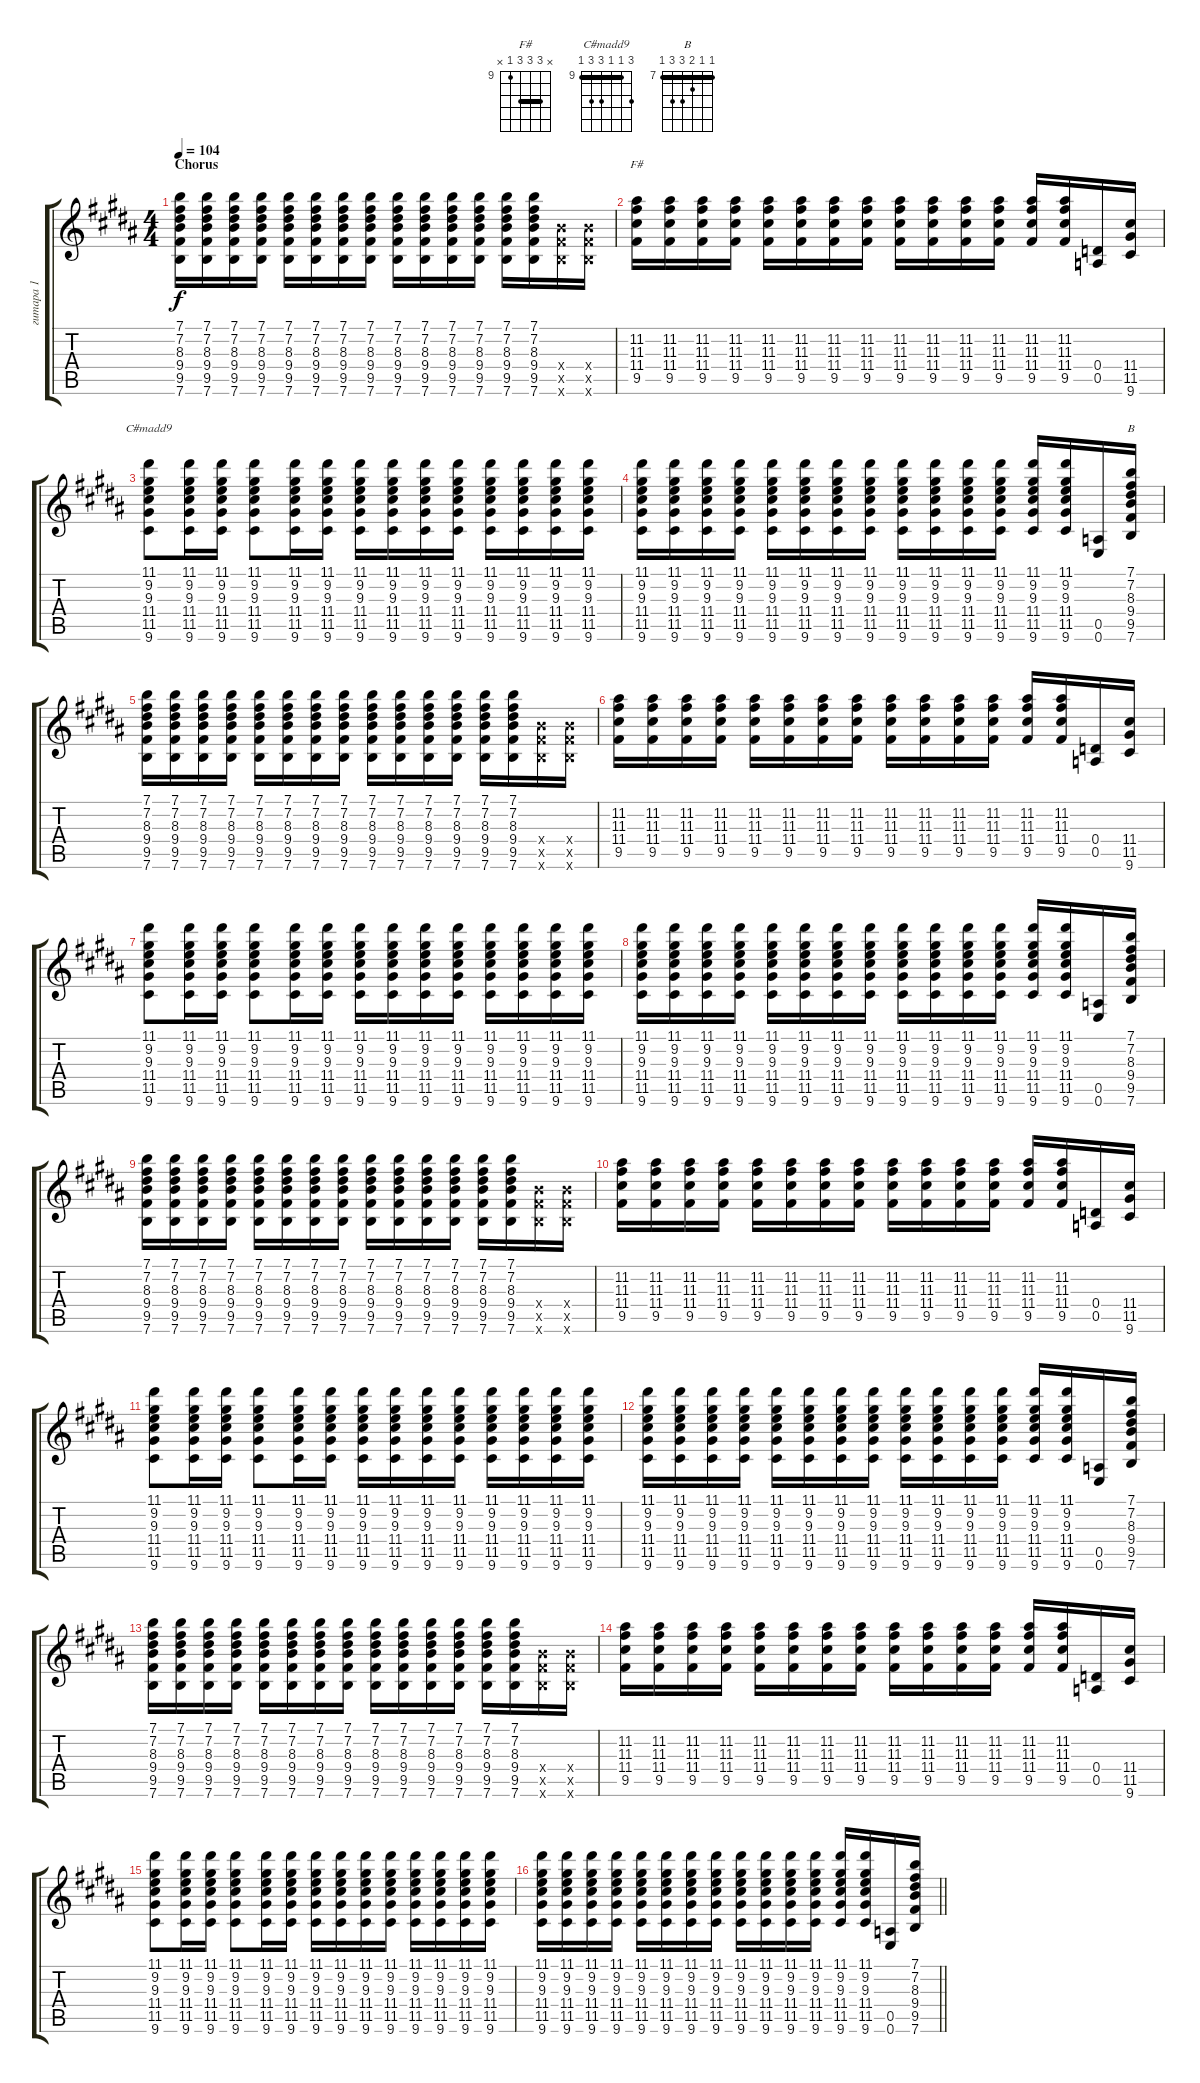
\track ("гитара 1" "гитара 1") {instrument electricguitarclean}
\staff {score tabs}
\tuning (E4 B3 G3 D3 A2 E2) {hide}
\chord ("F#" x 11 11 11 9 x) {firstfret 9 barre 11}
\chord ("C#madd9" 11 9 9 11 11 9) {firstfret 9 barre 9}
\chord ("B" 7 7 8 9 9 7) {firstfret 7 barre 7}
\ts (4 4)
\section ("" "Chorus")
\tempo 104
\clef g2
\ks b
(7.1 7.2 8.3 9.4 9.5 7.6).16{dy f} (7.1 7.2 8.3 9.4 9.5 7.6).16 (7.1 7.2 8.3 9.4 9.5 7.6).16 (7.1 7.2 8.3 9.4 9.5 7.6).16 (7.1 7.2 8.3 9.4 9.5 7.6).16 (7.1 7.2 8.3 9.4 9.5 7.6).16 (7.1 7.2 8.3 9.4 9.5 7.6).16 (7.1 7.2 8.3 9.4 9.5 7.6).16 (7.1 7.2 8.3 9.4 9.5 7.6).16 (7.1 7.2 8.3 9.4 9.5 7.6).16 (7.1 7.2 8.3 9.4 9.5 7.6).16 (7.1 7.2 8.3 9.4 9.5 7.6).16 (7.1 7.2 8.3 9.4 9.5 7.6).16 (7.1 7.2 8.3 9.4 9.5 7.6).16 (9.4{x} 9.5{x} 7.6{x}).16 (9.4{x} 9.5{x} 7.6{x}).16 |
(11.2 11.3 11.4 9.5).16{ch "F#"} (11.2 11.3 11.4 9.5).16 (11.2 11.3 11.4 9.5).16 (11.2 11.3 11.4 9.5).16 (11.2 11.3 11.4 9.5).16 (11.2 11.3 11.4 9.5).16 (11.2 11.3 11.4 9.5).16 (11.2 11.3 11.4 9.5).16 (11.2 11.3 11.4 9.5).16 (11.2 11.3 11.4 9.5).16 (11.2 11.3 11.4 9.5).16 (11.2 11.3 11.4 9.5).16 (11.2 11.3 11.4 9.5).16 (11.2 11.3 11.4 9.5).16 (0.4 0.5).16 (11.4 11.5 9.6).16 |
(11.1 9.2 9.3 11.4 11.5 9.6).8{ch "C#madd9"} (11.1 9.2 9.3 11.4 11.5 9.6).16 (11.1 9.2 9.3 11.4 11.5 9.6).16 (11.1 9.2 9.3 11.4 11.5 9.6).8 (11.1 9.2 9.3 11.4 11.5 9.6).16 (11.1 9.2 9.3 11.4 11.5 9.6).16 (11.1 9.2 9.3 11.4 11.5 9.6).16 (11.1 9.2 9.3 11.4 11.5 9.6).16 (11.1 9.2 9.3 11.4 11.5 9.6).16 (11.1 9.2 9.3 11.4 11.5 9.6).16 (11.1 9.2 9.3 11.4 11.5 9.6).16 (11.1 9.2 9.3 11.4 11.5 9.6).16 (11.1 9.2 9.3 11.4 11.5 9.6).16 (11.1 9.2 9.3 11.4 11.5 9.6).16 |
(11.1 9.2 9.3 11.4 11.5 9.6).16 (11.1 9.2 9.3 11.4 11.5 9.6).16 (11.1 9.2 9.3 11.4 11.5 9.6).16 (11.1 9.2 9.3 11.4 11.5 9.6).16 (11.1 9.2 9.3 11.4 11.5 9.6).16 (11.1 9.2 9.3 11.4 11.5 9.6).16 (11.1 9.2 9.3 11.4 11.5 9.6).16 (11.1 9.2 9.3 11.4 11.5 9.6).16 (11.1 9.2 9.3 11.4 11.5 9.6).16 (11.1 9.2 9.3 11.4 11.5 9.6).16 (11.1 9.2 9.3 11.4 11.5 9.6).16 (11.1 9.2 9.3 11.4 11.5 9.6).16 (11.1 9.2 9.3 11.4 11.5 9.6).16 (11.1 9.2 9.3 11.4 11.5 9.6).16 (0.5 0.6).16 (7.1 7.2 8.3 9.4 9.5 7.6).16{ch "B"} |
(7.1 7.2 8.3 9.4 9.5 7.6).16 (7.1 7.2 8.3 9.4 9.5 7.6).16 (7.1 7.2 8.3 9.4 9.5 7.6).16 (7.1 7.2 8.3 9.4 9.5 7.6).16 (7.1 7.2 8.3 9.4 9.5 7.6).16 (7.1 7.2 8.3 9.4 9.5 7.6).16 (7.1 7.2 8.3 9.4 9.5 7.6).16 (7.1 7.2 8.3 9.4 9.5 7.6).16 (7.1 7.2 8.3 9.4 9.5 7.6).16 (7.1 7.2 8.3 9.4 9.5 7.6).16 (7.1 7.2 8.3 9.4 9.5 7.6).16 (7.1 7.2 8.3 9.4 9.5 7.6).16 (7.1 7.2 8.3 9.4 9.5 7.6).16 (7.1 7.2 8.3 9.4 9.5 7.6).16 (9.4{x} 9.5{x} 7.6{x}).16 (9.4{x} 9.5{x} 7.6{x}).16 |
(11.2 11.3 11.4 9.5).16 (11.2 11.3 11.4 9.5).16 (11.2 11.3 11.4 9.5).16 (11.2 11.3 11.4 9.5).16 (11.2 11.3 11.4 9.5).16 (11.2 11.3 11.4 9.5).16 (11.2 11.3 11.4 9.5).16 (11.2 11.3 11.4 9.5).16 (11.2 11.3 11.4 9.5).16 (11.2 11.3 11.4 9.5).16 (11.2 11.3 11.4 9.5).16 (11.2 11.3 11.4 9.5).16 (11.2 11.3 11.4 9.5).16 (11.2 11.3 11.4 9.5).16 (0.4 0.5).16 (11.4 11.5 9.6).16 |
(11.1 9.2 9.3 11.4 11.5 9.6).8 (11.1 9.2 9.3 11.4 11.5 9.6).16 (11.1 9.2 9.3 11.4 11.5 9.6).16 (11.1 9.2 9.3 11.4 11.5 9.6).8 (11.1 9.2 9.3 11.4 11.5 9.6).16 (11.1 9.2 9.3 11.4 11.5 9.6).16 (11.1 9.2 9.3 11.4 11.5 9.6).16 (11.1 9.2 9.3 11.4 11.5 9.6).16 (11.1 9.2 9.3 11.4 11.5 9.6).16 (11.1 9.2 9.3 11.4 11.5 9.6).16 (11.1 9.2 9.3 11.4 11.5 9.6).16 (11.1 9.2 9.3 11.4 11.5 9.6).16 (11.1 9.2 9.3 11.4 11.5 9.6).16 (11.1 9.2 9.3 11.4 11.5 9.6).16 |
(11.1 9.2 9.3 11.4 11.5 9.6).16 (11.1 9.2 9.3 11.4 11.5 9.6).16 (11.1 9.2 9.3 11.4 11.5 9.6).16 (11.1 9.2 9.3 11.4 11.5 9.6).16 (11.1 9.2 9.3 11.4 11.5 9.6).16 (11.1 9.2 9.3 11.4 11.5 9.6).16 (11.1 9.2 9.3 11.4 11.5 9.6).16 (11.1 9.2 9.3 11.4 11.5 9.6).16 (11.1 9.2 9.3 11.4 11.5 9.6).16 (11.1 9.2 9.3 11.4 11.5 9.6).16 (11.1 9.2 9.3 11.4 11.5 9.6).16 (11.1 9.2 9.3 11.4 11.5 9.6).16 (11.1 9.2 9.3 11.4 11.5 9.6).16 (11.1 9.2 9.3 11.4 11.5 9.6).16 (0.5 0.6).16 (7.1 7.2 8.3 9.4 9.5 7.6).16 |
(7.1 7.2 8.3 9.4 9.5 7.6).16 (7.1 7.2 8.3 9.4 9.5 7.6).16 (7.1 7.2 8.3 9.4 9.5 7.6).16 (7.1 7.2 8.3 9.4 9.5 7.6).16 (7.1 7.2 8.3 9.4 9.5 7.6).16 (7.1 7.2 8.3 9.4 9.5 7.6).16 (7.1 7.2 8.3 9.4 9.5 7.6).16 (7.1 7.2 8.3 9.4 9.5 7.6).16 (7.1 7.2 8.3 9.4 9.5 7.6).16 (7.1 7.2 8.3 9.4 9.5 7.6).16 (7.1 7.2 8.3 9.4 9.5 7.6).16 (7.1 7.2 8.3 9.4 9.5 7.6).16 (7.1 7.2 8.3 9.4 9.5 7.6).16 (7.1 7.2 8.3 9.4 9.5 7.6).16 (9.4{x} 9.5{x} 7.6{x}).16 (9.4{x} 9.5{x} 7.6{x}).16 |
(11.2 11.3 11.4 9.5).16 (11.2 11.3 11.4 9.5).16 (11.2 11.3 11.4 9.5).16 (11.2 11.3 11.4 9.5).16 (11.2 11.3 11.4 9.5).16 (11.2 11.3 11.4 9.5).16 (11.2 11.3 11.4 9.5).16 (11.2 11.3 11.4 9.5).16 (11.2 11.3 11.4 9.5).16 (11.2 11.3 11.4 9.5).16 (11.2 11.3 11.4 9.5).16 (11.2 11.3 11.4 9.5).16 (11.2 11.3 11.4 9.5).16 (11.2 11.3 11.4 9.5).16 (0.4 0.5).16 (11.4 11.5 9.6).16 |
(11.1 9.2 9.3 11.4 11.5 9.6).8 (11.1 9.2 9.3 11.4 11.5 9.6).16 (11.1 9.2 9.3 11.4 11.5 9.6).16 (11.1 9.2 9.3 11.4 11.5 9.6).8 (11.1 9.2 9.3 11.4 11.5 9.6).16 (11.1 9.2 9.3 11.4 11.5 9.6).16 (11.1 9.2 9.3 11.4 11.5 9.6).16 (11.1 9.2 9.3 11.4 11.5 9.6).16 (11.1 9.2 9.3 11.4 11.5 9.6).16 (11.1 9.2 9.3 11.4 11.5 9.6).16 (11.1 9.2 9.3 11.4 11.5 9.6).16 (11.1 9.2 9.3 11.4 11.5 9.6).16 (11.1 9.2 9.3 11.4 11.5 9.6).16 (11.1 9.2 9.3 11.4 11.5 9.6).16 |
(11.1 9.2 9.3 11.4 11.5 9.6).16 (11.1 9.2 9.3 11.4 11.5 9.6).16 (11.1 9.2 9.3 11.4 11.5 9.6).16 (11.1 9.2 9.3 11.4 11.5 9.6).16 (11.1 9.2 9.3 11.4 11.5 9.6).16 (11.1 9.2 9.3 11.4 11.5 9.6).16 (11.1 9.2 9.3 11.4 11.5 9.6).16 (11.1 9.2 9.3 11.4 11.5 9.6).16 (11.1 9.2 9.3 11.4 11.5 9.6).16 (11.1 9.2 9.3 11.4 11.5 9.6).16 (11.1 9.2 9.3 11.4 11.5 9.6).16 (11.1 9.2 9.3 11.4 11.5 9.6).16 (11.1 9.2 9.3 11.4 11.5 9.6).16 (11.1 9.2 9.3 11.4 11.5 9.6).16 (0.5 0.6).16 (7.1 7.2 8.3 9.4 9.5 7.6).16 |
(7.1 7.2 8.3 9.4 9.5 7.6).16 (7.1 7.2 8.3 9.4 9.5 7.6).16 (7.1 7.2 8.3 9.4 9.5 7.6).16 (7.1 7.2 8.3 9.4 9.5 7.6).16 (7.1 7.2 8.3 9.4 9.5 7.6).16 (7.1 7.2 8.3 9.4 9.5 7.6).16 (7.1 7.2 8.3 9.4 9.5 7.6).16 (7.1 7.2 8.3 9.4 9.5 7.6).16 (7.1 7.2 8.3 9.4 9.5 7.6).16 (7.1 7.2 8.3 9.4 9.5 7.6).16 (7.1 7.2 8.3 9.4 9.5 7.6).16 (7.1 7.2 8.3 9.4 9.5 7.6).16 (7.1 7.2 8.3 9.4 9.5 7.6).16 (7.1 7.2 8.3 9.4 9.5 7.6).16 (9.4{x} 9.5{x} 7.6{x}).16 (9.4{x} 9.5{x} 7.6{x}).16 |
(11.2 11.3 11.4 9.5).16 (11.2 11.3 11.4 9.5).16 (11.2 11.3 11.4 9.5).16 (11.2 11.3 11.4 9.5).16 (11.2 11.3 11.4 9.5).16 (11.2 11.3 11.4 9.5).16 (11.2 11.3 11.4 9.5).16 (11.2 11.3 11.4 9.5).16 (11.2 11.3 11.4 9.5).16 (11.2 11.3 11.4 9.5).16 (11.2 11.3 11.4 9.5).16 (11.2 11.3 11.4 9.5).16 (11.2 11.3 11.4 9.5).16 (11.2 11.3 11.4 9.5).16 (0.4 0.5).16 (11.4 11.5 9.6).16 |
(11.1 9.2 9.3 11.4 11.5 9.6).8 (11.1 9.2 9.3 11.4 11.5 9.6).16 (11.1 9.2 9.3 11.4 11.5 9.6).16 (11.1 9.2 9.3 11.4 11.5 9.6).8 (11.1 9.2 9.3 11.4 11.5 9.6).16 (11.1 9.2 9.3 11.4 11.5 9.6).16 (11.1 9.2 9.3 11.4 11.5 9.6).16 (11.1 9.2 9.3 11.4 11.5 9.6).16 (11.1 9.2 9.3 11.4 11.5 9.6).16 (11.1 9.2 9.3 11.4 11.5 9.6).16 (11.1 9.2 9.3 11.4 11.5 9.6).16 (11.1 9.2 9.3 11.4 11.5 9.6).16 (11.1 9.2 9.3 11.4 11.5 9.6).16 (11.1 9.2 9.3 11.4 11.5 9.6).16 |
\barLineRight lightlight
(11.1 9.2 9.3 11.4 11.5 9.6).16 (11.1 9.2 9.3 11.4 11.5 9.6).16 (11.1 9.2 9.3 11.4 11.5 9.6).16 (11.1 9.2 9.3 11.4 11.5 9.6).16 (11.1 9.2 9.3 11.4 11.5 9.6).16 (11.1 9.2 9.3 11.4 11.5 9.6).16 (11.1 9.2 9.3 11.4 11.5 9.6).16 (11.1 9.2 9.3 11.4 11.5 9.6).16 (11.1 9.2 9.3 11.4 11.5 9.6).16 (11.1 9.2 9.3 11.4 11.5 9.6).16 (11.1 9.2 9.3 11.4 11.5 9.6).16 (11.1 9.2 9.3 11.4 11.5 9.6).16 (11.1 9.2 9.3 11.4 11.5 9.6).16 (11.1 9.2 9.3 11.4 11.5 9.6).16 (0.5 0.6).16 (7.1 7.2 8.3 9.4 9.5 7.6).16
